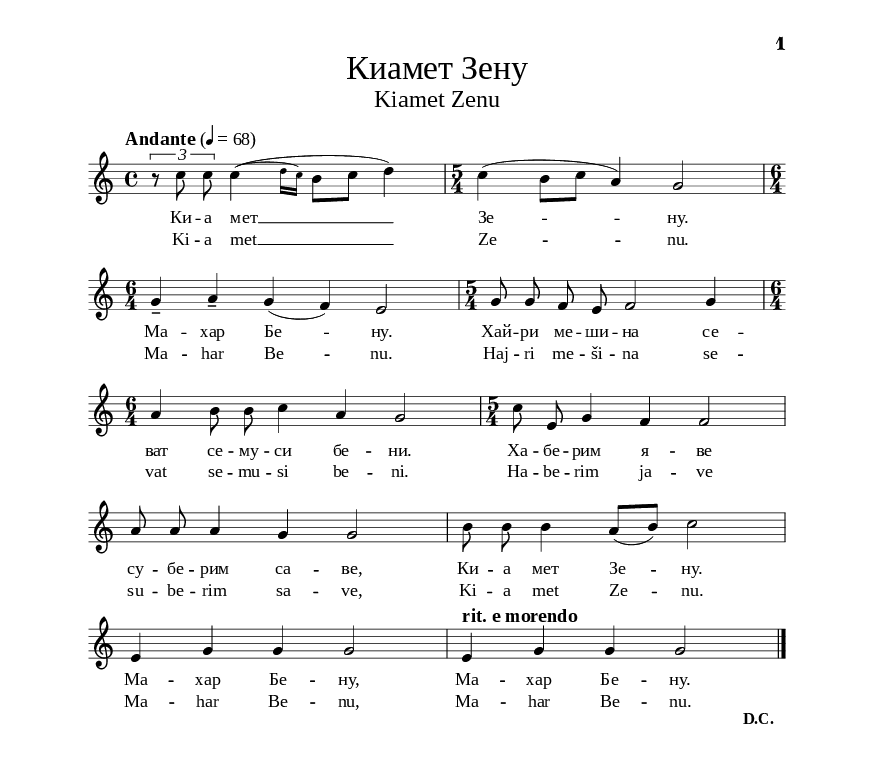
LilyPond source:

\version "2.24.2"

% include paper part and global functions
\include "include/globals.ily"

\bookpart {
  \label #'ref092_1
  \tocItem \markup "Киамет Зену – Kiamet Zenu "
  \include "include/bookpart-paper.ily"
  \score {
    \include "include/score-layout.ily"

    \new Voice \absolute {
      \clef treble
      \key c \major
      \time 4/4
      \tempoFunc "Andante" 4 "68"

      \autoBeamOff

      \tupletUp \tuplet 3/2 {r8 c'' c''8 }  c''4~ ( \slashedGrace { \stemDown d''16[c''16] \stemNeutral }  b'8[c''] d''4) | \time 5/4  c''4 ( b'8 [c''] a'4 ) g'2 \break |

      \time 6/4  g'4 -- a' -- g' ( f' ) e'2 | \time 5/4  g'8 g' f' e' f'2 g'4 \break |

      \time 6/4  a'4 b'8 b' c''4 a' g'2 |\time 5/4  c''8 e' g'4 f' f'2 | \break  a'8 a' a'4 g' g'2  |

      b'8 b' b'4 a'8 [( b' )] c''2 |\break e'4 g' g' g'2 | \tempo "rit. e morendo" e'4 g' g' g'2 | \bar "|."

    }



    \addlyrics {
      Ки -- а мет __ Зе --  -- ну. Ма -- хар Бе  --  ну. Хай  --  ри ме  -- ши  --  на се  --
      ват се  -- му  -- си бе  -- ни. Ха -- бе -- рим я -- ве су  -- бе  -- рим са  -- ве,
      Ки -- а мет Зе --  -- ну. Ма -- хар Бе  --  ну, Ма -- хар Бе  --  ну.
    }

   \addlyrics {
      Ki -- a met __ Ze --  -- nu. Ma -- har Be  --  nu. Haj  --  ri me  -- ši  --  na se  --
      vat se  -- mu  -- si be  -- ni. Ha -- be -- rim ja -- ve su  -- be  -- rim sa  -- ve,
      Ki -- a met Ze --  -- nu. Ma -- har Be  --  nu, Ma -- har Be  --  nu.
    }


    \header {
      title = \titleFunc "Киамет Зену" "Kiamet Zenu"
    }

    \midi{}

  } % score

\markup \dc-one "D.C."


  % include foreign translation(s) of the song
  %\include "../../lyrics/de/092_2_datay_davay_lyrics_de.ly"

} % bookpart
